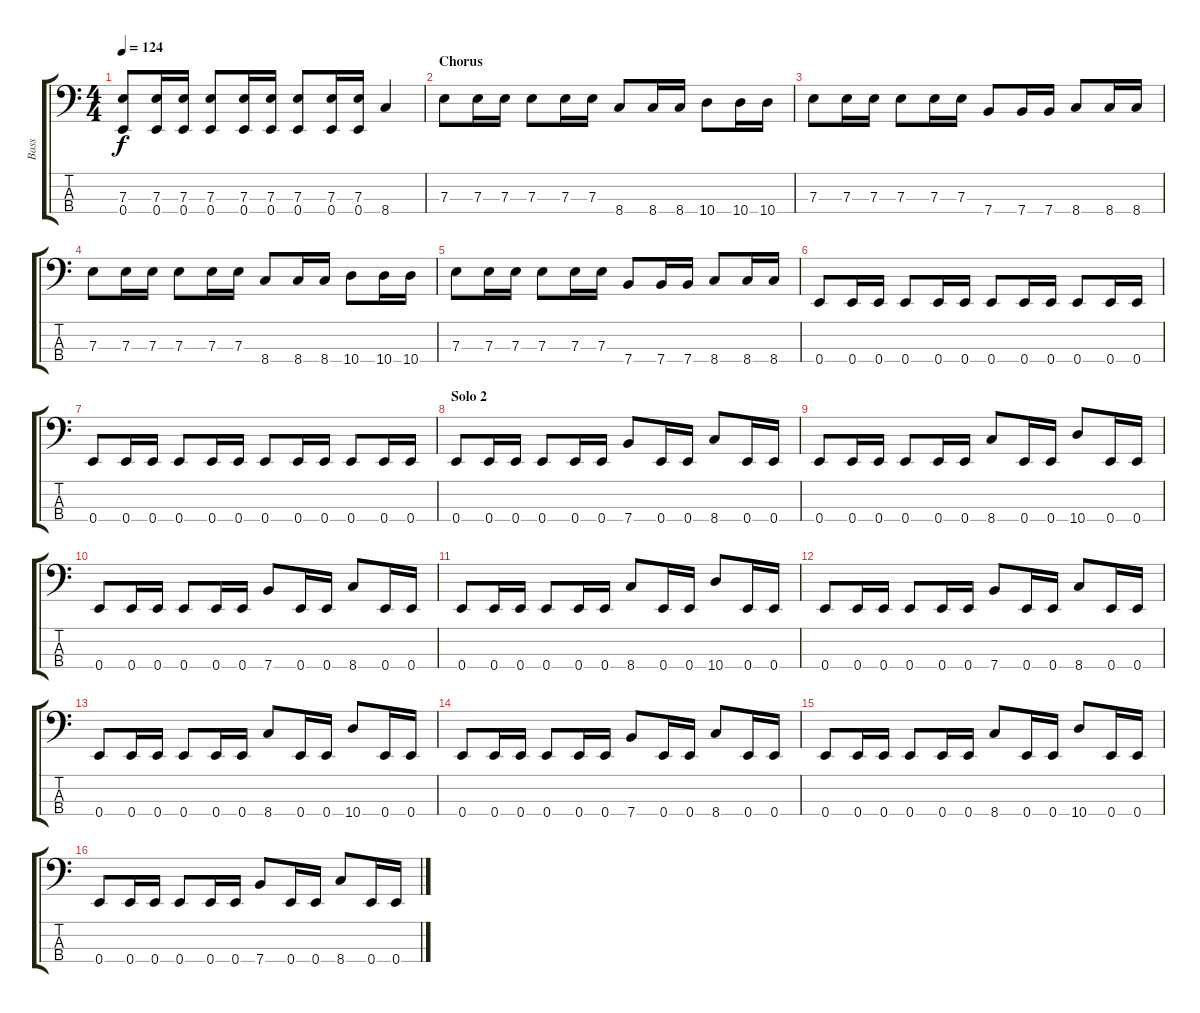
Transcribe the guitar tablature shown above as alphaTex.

\track ("Bass" "Bass") {instrument electricbasspick}
\staff {score tabs}
\tuning (G2 D2 A1 E1) {hide}
\ts (4 4)
\tempo 124
\clef f4
\ks c
(7.3 0.4).8{dy f} (7.3 0.4).16 (7.3 0.4).16 (7.3 0.4).8 (7.3 0.4).16 (7.3 0.4).16 (7.3 0.4).8 (7.3 0.4).16 (7.3 0.4).16 8.4.4 |
\section ("" "Chorus")
7.3.8 7.3.16 7.3.16 7.3.8 7.3.16 7.3.16 8.4.8 8.4.16 8.4.16 10.4.8 10.4.16 10.4.16 |
7.3.8 7.3.16 7.3.16 7.3.8 7.3.16 7.3.16 7.4.8 7.4.16 7.4.16 8.4.8 8.4.16 8.4.16 |
7.3.8 7.3.16 7.3.16 7.3.8 7.3.16 7.3.16 8.4.8 8.4.16 8.4.16 10.4.8 10.4.16 10.4.16 |
7.3.8 7.3.16 7.3.16 7.3.8 7.3.16 7.3.16 7.4.8 7.4.16 7.4.16 8.4.8 8.4.16 8.4.16 |
\section ("" "")
0.4.8 0.4.16 0.4.16 0.4.8 0.4.16 0.4.16 0.4.8 0.4.16 0.4.16 0.4.8 0.4.16 0.4.16 |
0.4.8 0.4.16 0.4.16 0.4.8 0.4.16 0.4.16 0.4.8 0.4.16 0.4.16 0.4.8 0.4.16 0.4.16 |
\section ("" "Solo 2")
0.4.8 0.4.16 0.4.16 0.4.8 0.4.16 0.4.16 7.4.8 0.4.16 0.4.16 8.4.8 0.4.16 0.4.16 |
0.4.8 0.4.16 0.4.16 0.4.8 0.4.16 0.4.16 8.4.8 0.4.16 0.4.16 10.4.8 0.4.16 0.4.16 |
0.4.8 0.4.16 0.4.16 0.4.8 0.4.16 0.4.16 7.4.8 0.4.16 0.4.16 8.4.8 0.4.16 0.4.16 |
0.4.8 0.4.16 0.4.16 0.4.8 0.4.16 0.4.16 8.4.8 0.4.16 0.4.16 10.4.8 0.4.16 0.4.16 |
0.4.8 0.4.16 0.4.16 0.4.8 0.4.16 0.4.16 7.4.8 0.4.16 0.4.16 8.4.8 0.4.16 0.4.16 |
0.4.8 0.4.16 0.4.16 0.4.8 0.4.16 0.4.16 8.4.8 0.4.16 0.4.16 10.4.8 0.4.16 0.4.16 |
0.4.8 0.4.16 0.4.16 0.4.8 0.4.16 0.4.16 7.4.8 0.4.16 0.4.16 8.4.8 0.4.16 0.4.16 |
0.4.8 0.4.16 0.4.16 0.4.8 0.4.16 0.4.16 8.4.8 0.4.16 0.4.16 10.4.8 0.4.16 0.4.16 |
0.4.8 0.4.16 0.4.16 0.4.8 0.4.16 0.4.16 7.4.8 0.4.16 0.4.16 8.4.8 0.4.16 0.4.16
